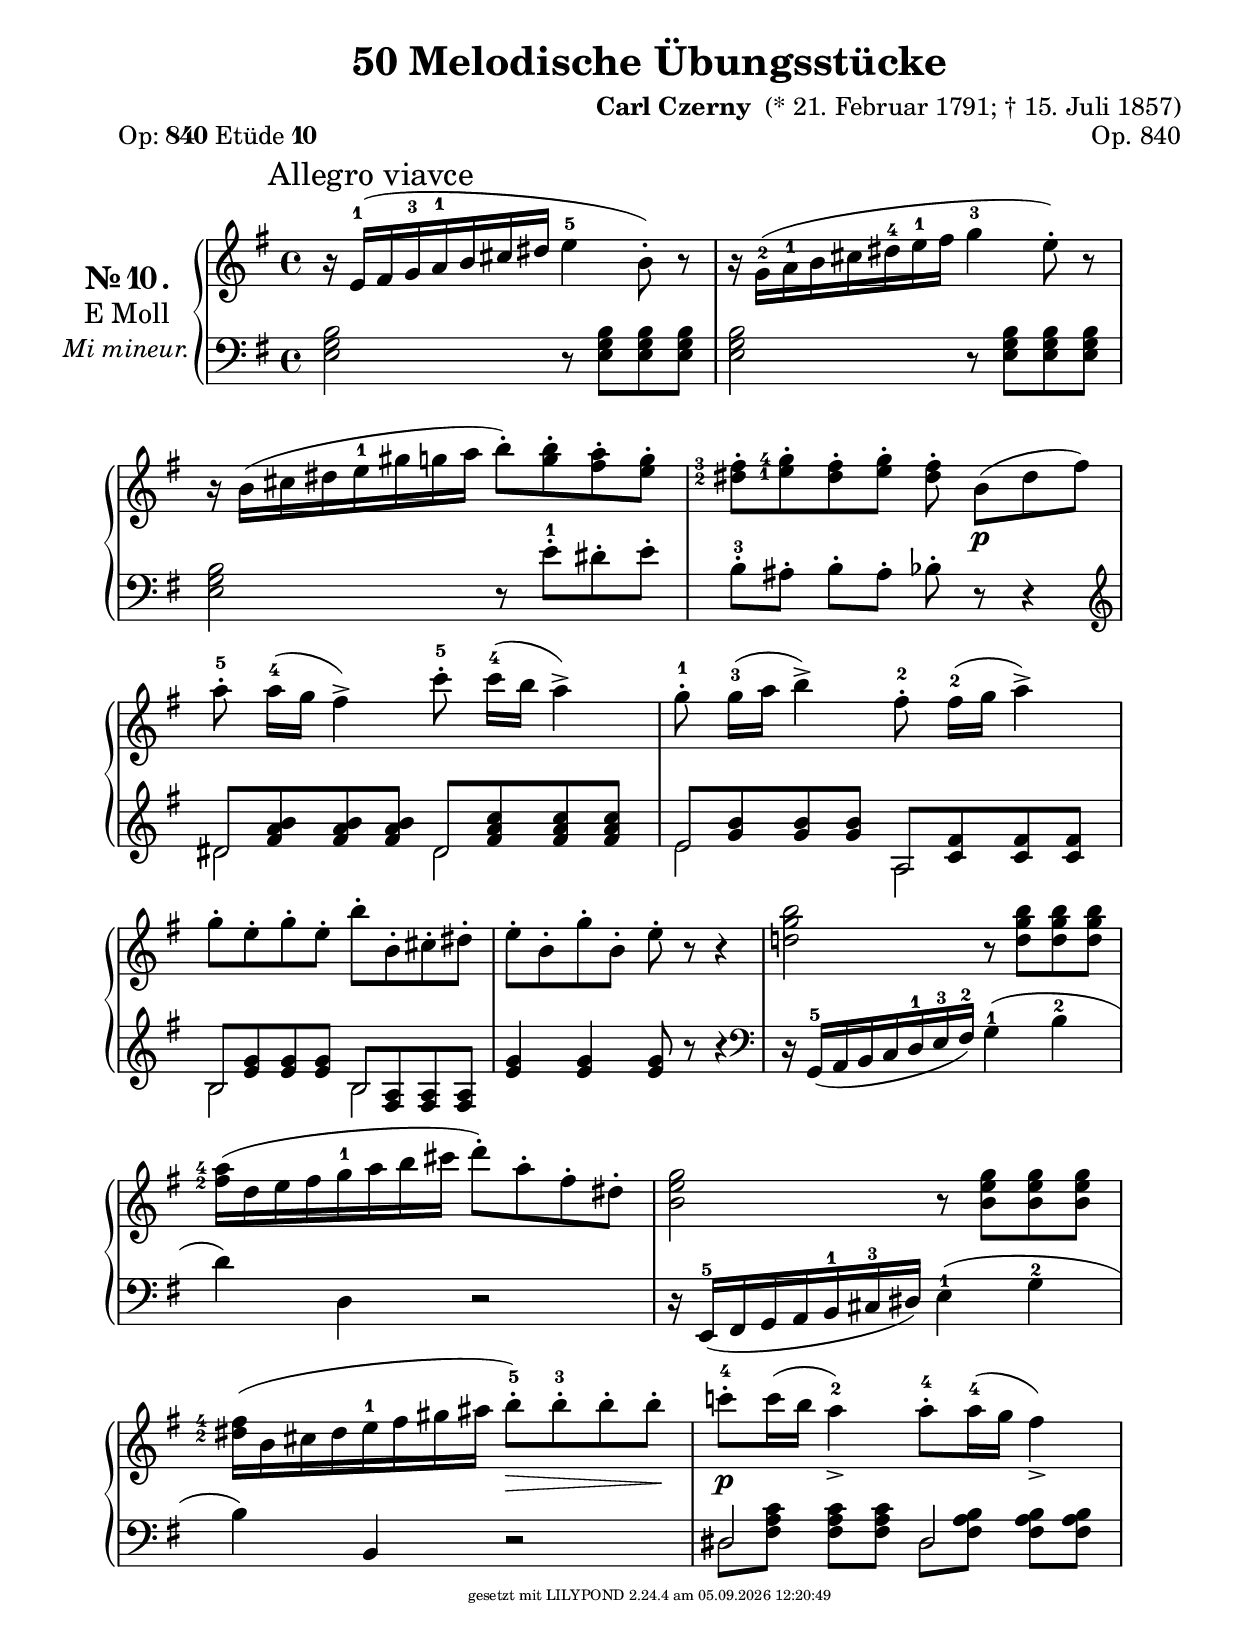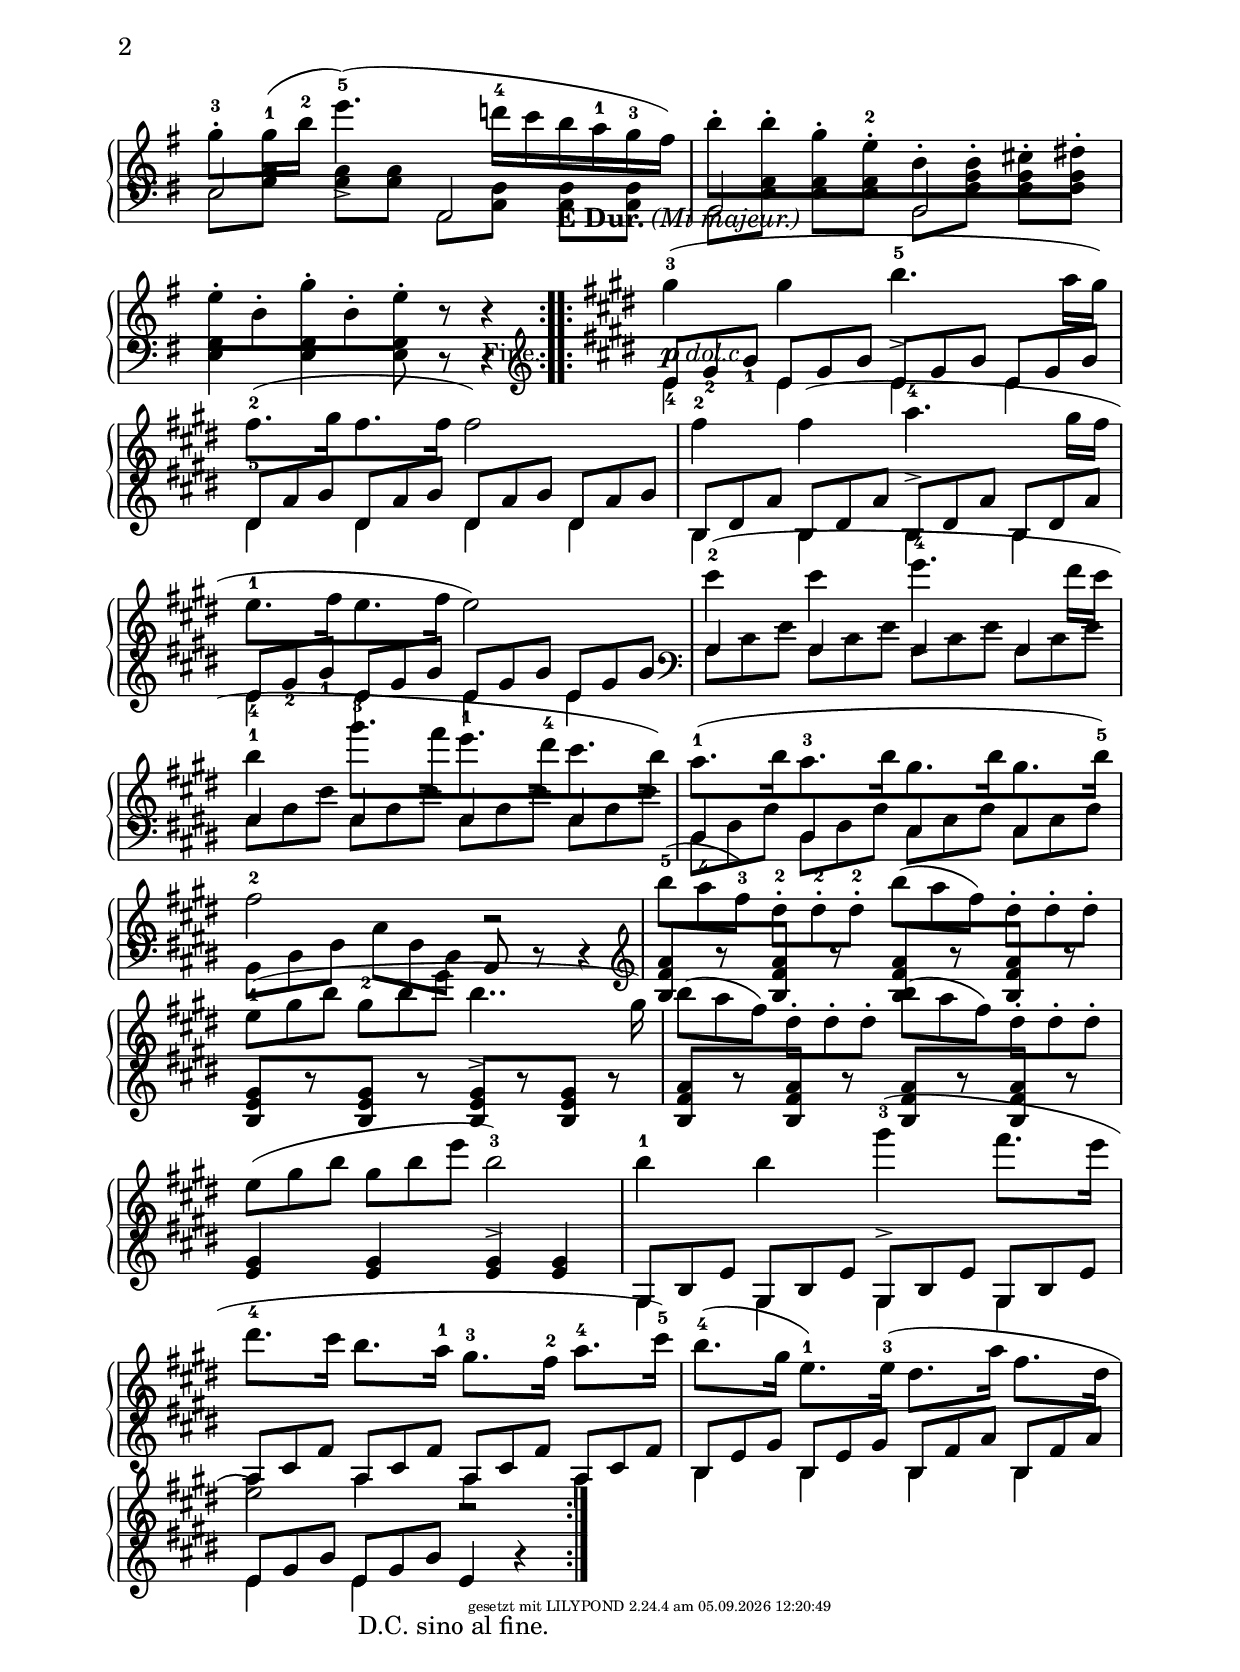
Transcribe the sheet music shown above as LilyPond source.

\version "2.19.37"

\language "deutsch"

\include "Papier+Layout.ly"
exercise ="10"

\header {
  composer            =       \markup { \bold "Carl Czerny" " (* 21. Februar 1791; † 15. Juli 1857)" }
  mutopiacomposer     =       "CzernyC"

  title               =       "50 Melodische Übungsstücke" %"50 Melodische Übungsstücke"
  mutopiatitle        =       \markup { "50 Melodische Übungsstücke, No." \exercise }

  opus                =       "Op. 840"
  piece               =       \markup { "Op:" \number \tiny 840 "Etüde" \number \tiny \exercise }
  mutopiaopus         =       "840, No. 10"

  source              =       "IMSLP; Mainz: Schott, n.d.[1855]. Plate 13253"
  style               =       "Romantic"
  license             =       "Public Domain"
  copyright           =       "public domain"
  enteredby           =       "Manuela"
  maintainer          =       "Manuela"
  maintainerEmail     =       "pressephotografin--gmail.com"
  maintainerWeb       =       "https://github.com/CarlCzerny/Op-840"
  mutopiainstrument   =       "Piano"
}

\paper {

}

RH= \relative c' {
  \time 4/4
  \key g \major
  \set Timing.beamExceptions = #'()
  \set Timing.baseMoment = #(ly:make-moment 1/8)
  \set Staff.beatStructure = #'(4 )  %% abhängig vom Takt
  \set fingeringOrientations = #'(left)     %% für Akkorde!
  \override Fingering.direction = #UP      %% für Einzelnoten!
  \override Fingering.padding = #0.8
  \override Fingering.staff-padding = #'()
  \override Fingering.avoid-slur = #'inside
  \override Slur.direction = #UP
  \mark \markup "Allegro viavce"

  \once \override Slur.positions = #'(2 . -2)
  r16 e-1 ( fis g-3 a-1 h cis dis e4-5 h8-. ) r
  r16 g-2 ( a-1 h cis dis-4 e-1 fis g4-3 e8-. ) r
  r16 h ( cis dis e-1 gis g a h8-. ) < g h >-. < fis a >-. < e g >-.
  < dis-2 fis-3 >-. < e-1 g-4 >-. < dis fis >-. < e g >-. < dis fis >-.
  h [ ( \p dis fis ) ]
  a8-5-.\noBeam a16-4 ( g fis4-> ) c'8-5-.\noBeam c16-4 ( h a4-> )
  g8-1-.\noBeam g16-3 ( a h4-> ) fis8-2-.\noBeam fis16-2 ( g a4-> )
  g8-. e-. g-. e-. h'-. h,-. cis-. dis-.
  e8-. h-. g'-. h,-. e-. r r4
  < d! g h >2 r8 q q q
  < fis -2 a-4 >16 ( d e fis g-1 a h cis d8-. ) a-. fis-. dis-.
  < h e g >2 r8 q q q
  < dis-2 fis-4 >16 ( h cis dis e-1 fis gis ais h8-5-.\> ) h-3-. h-. h-.\!
  c!-4-. \p c16 ( h a4-2_> ) a8-4-. a16-4 ( g fis4_> )
  g8-3-. g16-1 ( h-2 e4.-5_> ) ( d!16-4 c h a-1 g-3 fis )
  h8-. h-. g-. e-2-. h-. h-. cis-. dis-.
  e-. h-. g'-. h,-. e-. r r4-\markup "Fine." \bar ":..:"
  \key e \major
  \mark \markup \fontsize #-1.5 { \bold "E Dur." \italic "(Mi majeur.)" }
  gis4-3-\markup { \dynamic p \italic "dol.c" } ( gis h4.-5_> a16 gis )
  fis8.-2 ( gis16 fis8. fis16 fis2 )
  fis4-2 fis ( a4.-4_> gis16 fis
  e8.-1 fis16 e8. fis16 e2 )
  cis'4-2 ( cis e4.-4_> dis16 cis
  h4-1 gis'8.-3 fis16 e8.-1 dis16-4 cis8. h16 )
  a8.-1 ( h16 a8.-3 h16 gis8. h16 gis8. h16-5 )
  fis2-2 r
  \omit TupletNumber
  \override TupletBracket.bracket-visibility = ##f
  \set Timing.baseMoment = #(ly:make-moment 1/4)
  \set Staff.beatStructure = #'(1 1 1 1 )
  \tuplet 3/2
  {
    h8-5 ( a-4 fis-3 ) dis-2-. dis-2-. dis-2-.
    h'8 ( a fis ) dis-. dis-. dis-.
    e-1 ( gis h gis-2 h e
  } h4.._> gis16 )
  \tuplet 3/2
  {
    h8 ( a fis ) dis-. dis-. dis-.
    h'8 ( a fis ) dis-. dis-. dis-.
    e ( gis h gis h e
  }  h2-3_> )
  h4-1 h gis'-3_> ( fis8. e16
  dis8.-4 cis16 h8. a16-1 gis8.-3 fis16-2 a8.-4 cis16-5 )
  h8.-4 ( gis16 e8.-1 ) e16-3 ( dis8. a'16 fis8. dis16
  e2 ) r2
  \bar ":..:"
}

LH = \relative c {
  \clef bass
  \key g \major
  \set fingeringOrientations = #'(left) %% für Akkorde!
  \override Fingering.direction = #UP  %% für Einzelnoten!
  \override Fingering.padding = #0.2
  \override Fingering.staff-padding = #'()
  \override Fingering.avoid-slur = #'inside
  %\override Slur.direction = #UP
  \set Timing.beamExceptions = #'()
  \set Timing.baseMoment = #(ly:make-moment 1/8)
  \set Staff.beatStructure = #'(2 2 )  %% abhängig vom Takt
  < e g h >2 r8 q q q
  < e g h >2 r8 q q q
  < e g h >2 r8 e'-1-. dis-. e-.
  h-3-. ais-. h-. ais-. b-. r r4
  \clef treble
  <<
    {
      \voiceOne
      \mergeDifferentlyHeadedOn
      \mergeDifferentlyDottedOn
      \set fingeringOrientations = #'(left)   %% Akkorde
      \override Fingering.direction = #UP %% Einzelnoten
      \override Fingering.padding = #0.2
      \override Fingering.staff-padding = #'()
      \override Fingering.avoid-slur = #'inside
      \override Slur.direction = #UP
      \set Timing.beamExceptions = #'()
      \set Timing.baseMoment = #(ly:make-moment 1/8)
      \set Staff.beatStructure = #'(4 4 )  %% abhängig vom Takt
      dis8 < fis a h > q q dis < fis a c > q q
      e < g h > q q a, < c fis > q q
      h < e g > q q h < fis a > q q
    } \\ {
      \voiceTwo
      \set fingeringOrientations = #'(left)   %% Akkorde
      \override Fingering.direction = #DOWN %% Einzelnoten
      \override Fingering.padding = #0.2
      \override Fingering.staff-padding = #'()
      \override Fingering.avoid-slur = #'inside
      \override Slur.direction = #DOWN
      \set Timing.beamExceptions = #'()
      \set Timing.baseMoment = #(ly:make-moment 1/8)
      \set Staff.beatStructure = #'(4 4 )  %% abhängig vom Takt
      dis'2 dis e a, h h
    }
  >>
  < e g >4 q < e g >8 r r4
  \clef bass
  r16 g,,-5 ( a h c d-1 e-3 fis-2 ) g4-1 ( h-2
  d ) d, r2
  r16 e,-5 ( fis g a h-1 cis-3 dis ) e4-1 ( g-2
  h ) h, r2
  <<
    {
      \voiceOne
      \mergeDifferentlyHeadedOn
      \mergeDifferentlyDottedOn
      \set fingeringOrientations = #'(left)   %% Akkorde
      \override Fingering.direction = #UP %% Einzelnoten
      \override Fingering.padding = #0.2
      \override Fingering.staff-padding = #'()
      \override Fingering.avoid-slur = #'inside
      \override Slur.direction = #UP
      \set Timing.beamExceptions = #'()
      \set Timing.baseMoment = #(ly:make-moment 1/4)
      \set Staff.beatStructure = #'(4 4 )  %% abhängig vom Takt
      dis2 dis e a, h h s1

    } \\ {
      \voiceTwo
      \set fingeringOrientations = #'(left)   %% Akkorde
      \override Fingering.direction = #DOWN %% Einzelnoten
      \override Fingering.padding = #0.2
      \override Fingering.staff-padding = #'()
      \override Fingering.avoid-slur = #'inside
      \override Slur.direction = #DOWN
      \set Timing.beamExceptions = #'()
      \set Timing.baseMoment = #(ly:make-moment 1/4)
      \set Staff.beatStructure = #'(1 1 1 1 )  %% abhängig vom Takt
      dis8 < fis a c > q q
      dis < fis a h > q q
      e < g h > q q
      a, < c fis > q q
      h < e g > q q
      h < fis' a > q q
      < e g >4 q < e g >8 d8\rest d4\rest
    }
  >>
  <<
    {
      \voiceOne
      \mergeDifferentlyHeadedOn
      \mergeDifferentlyDottedOn
      \set fingeringOrientations = #'(left)   %% Akkorde
      \override Fingering.direction = #UP %% Einzelnoten
      \override Fingering.padding = #0.2
      \override Fingering.staff-padding = #'()
      \override Fingering.avoid-slur = #'inside
      \override Slur.direction = #UP
      \set Timing.beamExceptions = #'()
      \set Timing.baseMoment = #(ly:make-moment 1/4)
      \set Staff.beatStructure = #'(4 4 )  %% abhängig vom Takt

      \key e \major
      \omit TupletNumber
      \override TupletBracket.bracket-visibility = ##f
      \set Staff.beatStructure = #'(1 1 1 1 )
      \clef treble
      \tuplet 3/2  { e'8_4 gis_2 h_1 e, gis h  e, gis h  e, gis h }
      \tuplet 3/2  { dis,-5 a' h dis, a' h dis, a' h dis, a' h }
      \tuplet 3/2 { h, dis a' h, dis a' h, dis a' h, dis a' }
      \tuplet 3/2  { e8_4 gis_2 h_1 e, gis h  e, gis h  e, gis h }
      \clef bass
      a,4 a a a
      gis gis gis gis
      dis dis e e
    } \\ {
      \voiceTwo
      \set fingeringOrientations = #'(left)   %% Akkorde
      \override Fingering.direction = #DOWN %% Einzelnoten
      \override Fingering.padding = #0.2
      \override Fingering.staff-padding = #'()
      \override Fingering.avoid-slur = #'inside
      \override Slur.direction = #DOWN
      \set Timing.beamExceptions = #'()
      \set Timing.baseMoment = #(ly:make-moment 1/4)
      \set Staff.beatStructure = #'(1 1 1 1 )  %% abhängig vom Takt
      \omit TupletNumber
      \override TupletBracket.bracket-visibility = ##f
      e'4 e e e
      dis dis dis dis
      h h h h
      e e e e
      \tuplet 3/2 {
        a,8 cis e a, cis e a, cis e a, cis e
        gis, h e gis, h e gis, h e gis, h e
        dis, fis h dis, fis h e, gis h e, gis h
        h, dis fis h fis dis
      }
      \stemUp h d8\rest d4\rest
    }
  >>
  \clef treble
  \omit TupletNumber
  \override TupletBracket.bracket-visibility = ##f
  \set Timing.baseMoment = #(ly:make-moment 1/4)
  \set Staff.beatStructure = #'(1 1 1 1 )  %% abhängig vom Takt
  < h' fis' a >8[ r q] r q [ r q ] r
  < h e gis >8[ r q] r q [ r q ] r
  < h fis' a >8[ r q] r q [ r q ] r
  < e gis >4 q q q
  <<
    {
      \voiceOne
      \mergeDifferentlyHeadedOn
      \mergeDifferentlyDottedOn
      \set fingeringOrientations = #'(left)   %% Akkorde
      \override Fingering.direction = #UP %% Einzelnoten
      \override Fingering.padding = #0.2
      \override Fingering.staff-padding = #'()
      \override Fingering.avoid-slur = #'inside
      \override Slur.direction = #UP
      \set Timing.beamExceptions = #'()
      \set Timing.baseMoment = #(ly:make-moment 1/4)
      \set Staff.beatStructure = #'(4 4 )  %% abhängig vom Takt
      \omit TupletNumber
      \override TupletBracket.bracket-visibility = ##f
      \set Staff.beatStructure = #'(1 1 1 1 )
      \tuplet 3/2  {
        gis,8 h e gis, h e gis, h e gis, h e
        a, cis fis a, cis fis a, cis fis a, cis fis
        h, e gis h, e gis h, fis' a h, fis' a
        e gis h e, gis h
      }

    } \\ {
      \voiceTwo
      \set fingeringOrientations = #'(left)   %% Akkorde
      \override Fingering.direction = #DOWN %% Einzelnoten
      \override Fingering.padding = #0.2
      \override Fingering.staff-padding = #'()
      \override Fingering.avoid-slur = #'inside
      \override Slur.direction = #DOWN
      \set Timing.beamExceptions = #'()
      \set Timing.baseMoment = #(ly:make-moment 1/4)
      \set Staff.beatStructure = #'(1 1 1 1 )  %% abhängig vom Takt
      gis,4 gis gis gis
      a a a a
      h h h h
      e e
      \stemUp e
      \override TextScript.self-alignment-X = #RIGHT
      \override TextScript.extra-offset = #'( 3 . 0 )
      h'4\rest_\markup "D.C. sino al fine."
    }
  >>
}

\score
{
  \new PianoStaff \with {
    instrumentName = \markup {
      \center-column {
        \line {
          \bold \huge { "№" }
          \number { \exercise "." }
        }
        \line \large { E Moll }
        \italic \line { Mi mineur. }
      }
    }
    shortInstrumentName = ""
  }
  <<
    \new Staff="Discant"
    \RH
    \new Staff="Bass"
    \LH
  >>
  \layout {
    ragged-last-bottom = ##t
    ragged-right = ##f
  }
  \midi { }
}
